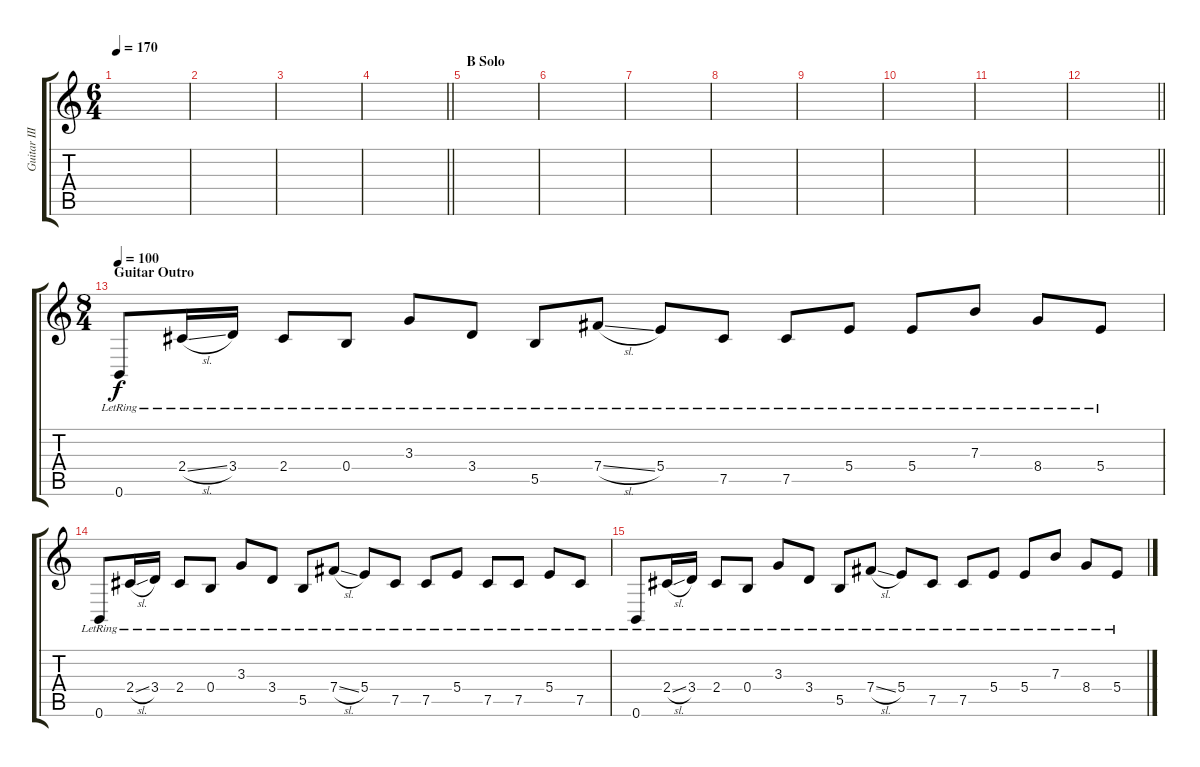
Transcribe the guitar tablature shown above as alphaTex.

\track ("Guitar III" "Guitar III") {instrument acousticguitarsteel}
\staff {score tabs}
\tuning (Db4 Ab3 E3 B2 Gb2 B1) {hide}
\ts (6 4)
\tempo 170
\clef g2
\ks c
|
|
|
\barLineRight lightlight
|
\section ("" "B Solo")
|
|
|
|
|
|
|
\barLineRight lightlight
|
\ts (8 4)
\section ("" "Guitar Outro")
\tempo 100
0.6{lr}.8{instrument acousticguitarsteel} 2.4{sl lr}.16 3.4{lr}.16 2.4{lr}.8 0.4{lr}.8 3.3{lr}.8 3.4{lr}.8 5.5{lr}.8 7.4{sl lr}.8 5.4{lr}.8 7.5{lr}.8 7.5{lr}.8 5.4{lr}.8 5.4{lr}.8 7.3{lr}.8 8.4{lr}.8 5.4{lr}.8 |
0.6{lr}.8 2.4{sl lr}.16 3.4{lr}.16 2.4{lr}.8 0.4{lr}.8 3.3{lr}.8 3.4{lr}.8 5.5{lr}.8 7.4{sl lr}.8 5.4{lr}.8 7.5{lr}.8 7.5{lr}.8 5.4{lr}.8 7.5{lr}.8 7.5{lr}.8 5.4{lr}.8 7.5{lr}.8 |
0.6{lr}.8 2.4{sl lr}.16 3.4{lr}.16 2.4{lr}.8 0.4{lr}.8 3.3{lr}.8 3.4{lr}.8 5.5{lr}.8 7.4{sl lr}.8 5.4{lr}.8 7.5{lr}.8 7.5{lr}.8 5.4{lr}.8 5.4{lr}.8 7.3{lr}.8 8.4{lr}.8 5.4{lr}.8
